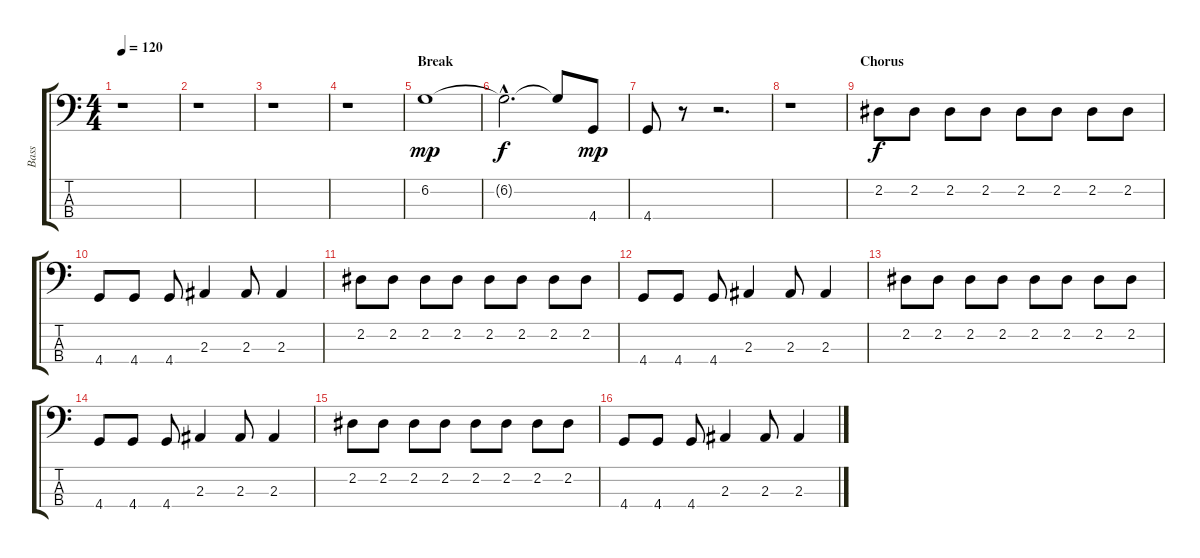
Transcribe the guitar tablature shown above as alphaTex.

\track ("Bass" "Bass") {instrument electricbassfinger}
\staff {score tabs}
\tuning (Gb2 Db2 Ab1 Eb1) {hide}
\ts (4 4)
\tempo 120
\clef f4
\ks c
r.1{dy f} |
r.1 |
r.1 |
r.1 |
\section ("" "Break")
6.2.1{dy mp} |
6.2{hac t}.2{d dy f} 6.2{t}.8 4.4.8{dy mp} |
4.4.8 r.8 r.2{d} |
r.1 |
\section ("" "Chorus")
2.2.8{dy f} 2.2.8 2.2.8 2.2.8 2.2.8 2.2.8 2.2.8 2.2.8 |
4.4.8 4.4.8 4.4.8 2.3.4 2.3.8 2.3.4 |
2.2.8 2.2.8 2.2.8 2.2.8 2.2.8 2.2.8 2.2.8 2.2.8 |
4.4.8 4.4.8 4.4.8 2.3.4 2.3.8 2.3.4 |
2.2.8 2.2.8 2.2.8 2.2.8 2.2.8 2.2.8 2.2.8 2.2.8 |
4.4.8 4.4.8 4.4.8 2.3.4 2.3.8 2.3.4 |
2.2.8 2.2.8 2.2.8 2.2.8 2.2.8 2.2.8 2.2.8 2.2.8 |
4.4.8 4.4.8 4.4.8 2.3.4 2.3.8 2.3.4
